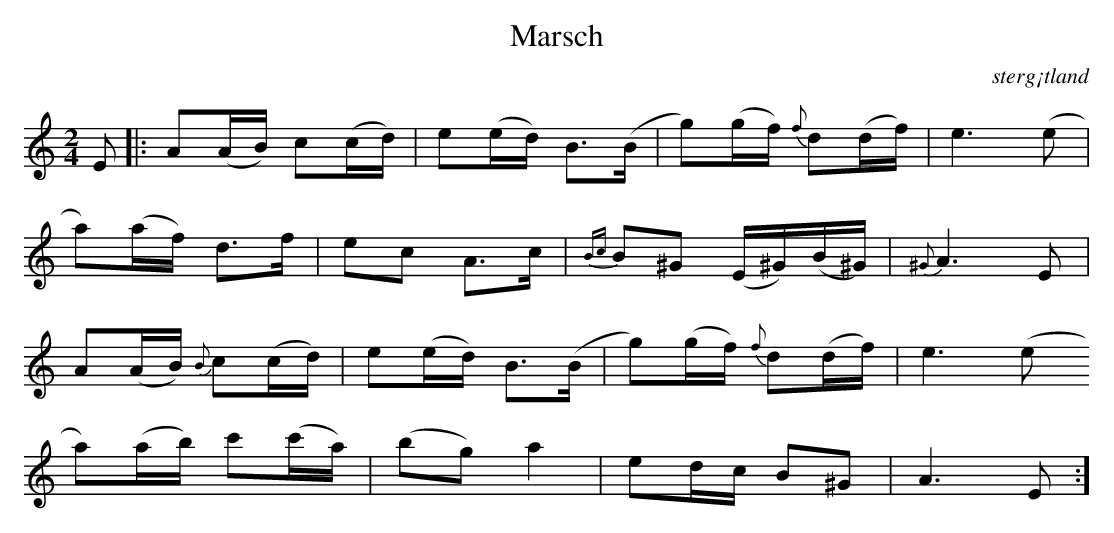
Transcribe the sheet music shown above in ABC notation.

X:1
T:Marsch
O: sterg¡tland
M: 2/4
L: 1/16
K: Am
E2 |: A2(AB) c2(cd) | e2(ed) B3(B | g2)(gf){f} d2(df) | e6 (e2 |
a2)(af) d3f | e2c2 A3c |{Bc} B2^G2 (E^G)(B^G)|{^G} A6 E2 |
A2(AB){B} c2(cd) | e2(ed) B3(B | g2)(gf){f} d2(df) | e6 (e2
a2)(ab) c'2(c'a) | (b2g2) a4 | e2dc B2^G2| A6 E2:]
